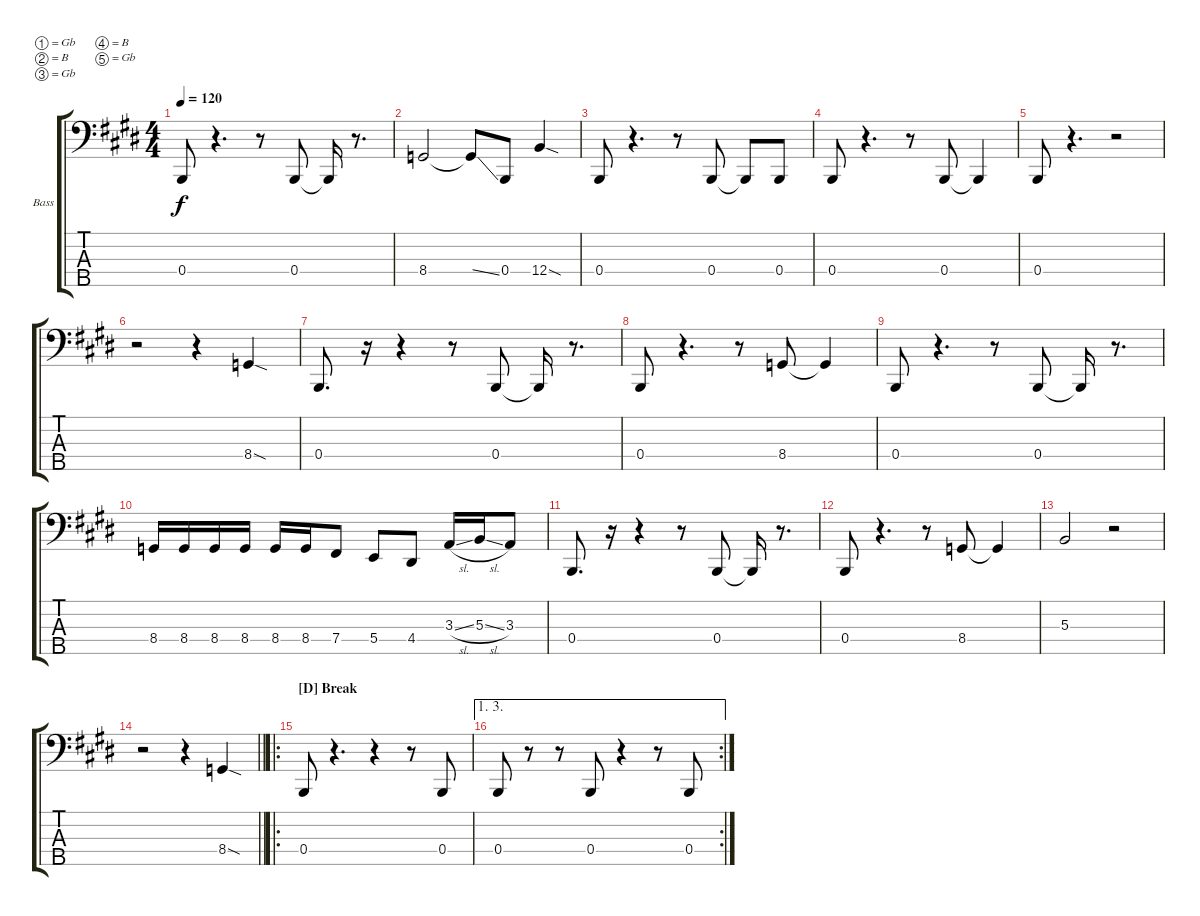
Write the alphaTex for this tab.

\defaultSystemsLayout 4
\bracketExtendMode groupsimilarinstruments
\firstSystemTrackNameOrientation horizontal
\otherSystemsTrackNameOrientation horizontal
\track ("Bass" "Bass") {multiBarRest instrument electricbassfinger}
\staff {score tabs}
\tuning (Gb2 B1 Gb1 B0 Gb0)
\ts (4 4)
\tempo 120
\clef f4
\ks e
0.4.8{dy f} r.4{d} r.8 0.4.8 0.4{t}.16 r.8{d} |
8.4.2 8.4{ss t}.8 0.4.8 12.4{sod}.4 |
0.4.8 r.4{d} r.8 0.4.8 0.4{t}.8 0.4.8 |
0.4.8 r.4{d} r.8 0.4.8 0.4{t}.4 |
0.4.8 r.4{d} r.2 |
r.2 r.4 8.4{sod}.4 |
0.4.8{d} r.16 r.4 r.8 0.4.8 0.4{t}.16 r.8{d} |
0.4.8 r.4{d} r.8 8.4.8 8.4{t}.4 |
0.4.8 r.4{d} r.8 0.4.8 0.4{t}.16 r.8{d} |
8.4.16 8.4.16 8.4.16 8.4.16 8.4.16 8.4.16 7.4.8 5.4.8 4.4.8 3.3{sl}.16 5.3{sl}.16 3.3.8 |
0.4.8{d} r.16 r.4 r.8 0.4.8 0.4{t}.16 r.8{d} |
0.4.8 r.4{d} r.8 8.4.8 8.4{t}.4 |
5.3.2 r.2 |
\barLineRight lightlight
r.2 r.4 8.4{sod}.4 |
\ro
\section ("D" "Break")
0.4.8 r.4{d} r.4 r.8 0.4.8 |
\ae (1 3)
\rc 2
0.4.8 r.8 r.8 0.4.8 r.4 r.8 0.4.8
